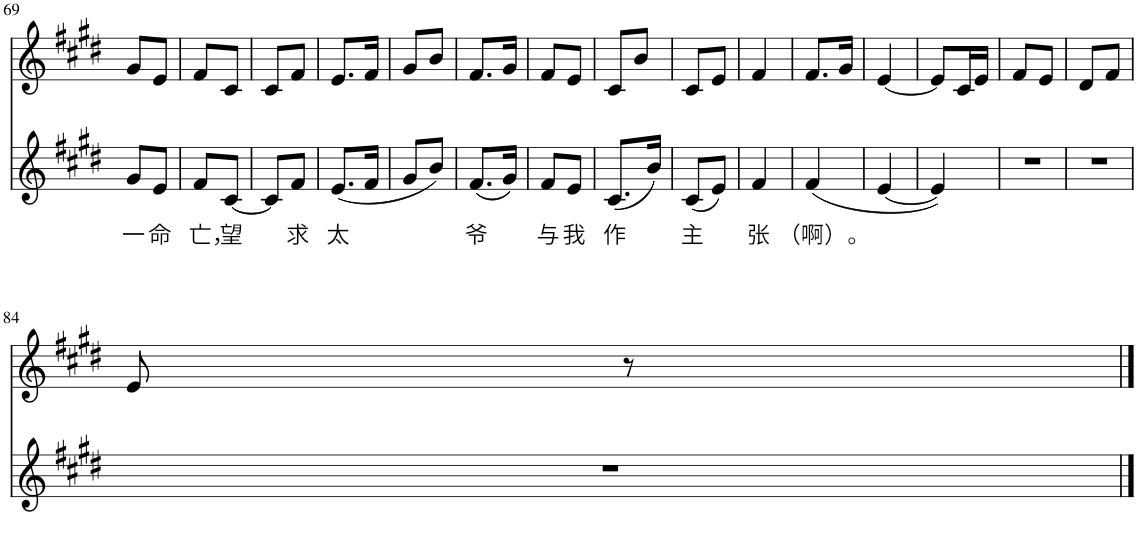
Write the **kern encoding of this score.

**kern	**text	**kern
*part2	*part2	*part1
*staff2	*staff2	*staff1
*I"Piano	*	*I"Piano
*I'Pno	*	*I'Pno
!!LO:PB:g=z
*clefG2	*	*clefG2
*k[f#c#g#d#]	*	*k[f#c#g#d#]
*M1/4	*	*M1/4
=69	=69	=69
!	!LO:LY:b	!
8g#/L	一	8g#/L
!	!LO:LY:b	!
8e/J	命	8e/J
=70	=70	=70
!	!LO:LY:b	!
8f#/L	亡，	8f#/L
!	!LO:LY:b	!
[8c#/J	望	8c#/J
=71	=71	=71
8c#/L]	.	8c#/L
!	!LO:LY:b	!
8f#/J	求	8f#/J
=72	=72	=72
!	!LO:LY:b	!
(8.e/L	太	8.e/L
16f#/Jk	.	16f#/Jk
=73	=73	=73
8g#/L	.	8g#/L
8b/J)	.	8b/J
=74	=74	=74
!	!LO:LY:b	!
(8.f#/L	爷	8.f#/L
16g#/Jk)	.	16g#/Jk
=75	=75	=75
!	!LO:LY:b	!
8f#/L	与	8f#/L
!	!LO:LY:b	!
8e/J	我	8e/J
=76	=76	=76
!	!LO:LY:b	!
(8.c#/L	作	8c#/L
.	.	8b/J
16b/Jk)	.	.
=77	=77	=77
!	!LO:LY:b	!
(8c#/L	主	8c#/L
8e/J)	.	8e/J
=78	=78	=78
!	!LO:LY:b	!
4f#/	张	4f#/
=79	=79	=79
!	!LO:LY:b	!
(4f#/	（啊）。	8.f#/L
.	.	16g#/Jk
=80	=80	=80
[4e/	.	[4e/
=81	=81	=81
4e/])	.	8e/L]
.	.	16c#/L
.	.	16e/JJ
=82	=82	=82
4r	.	8f#/L
.	.	8e/J
=83	=83	=83
4r	.	8d#/L
.	.	8f#/J
!!LO:LB:g=z
=84	=84	=84
4r	.	8e/
.	.	8r
==	==	==
*-	*-	*-
